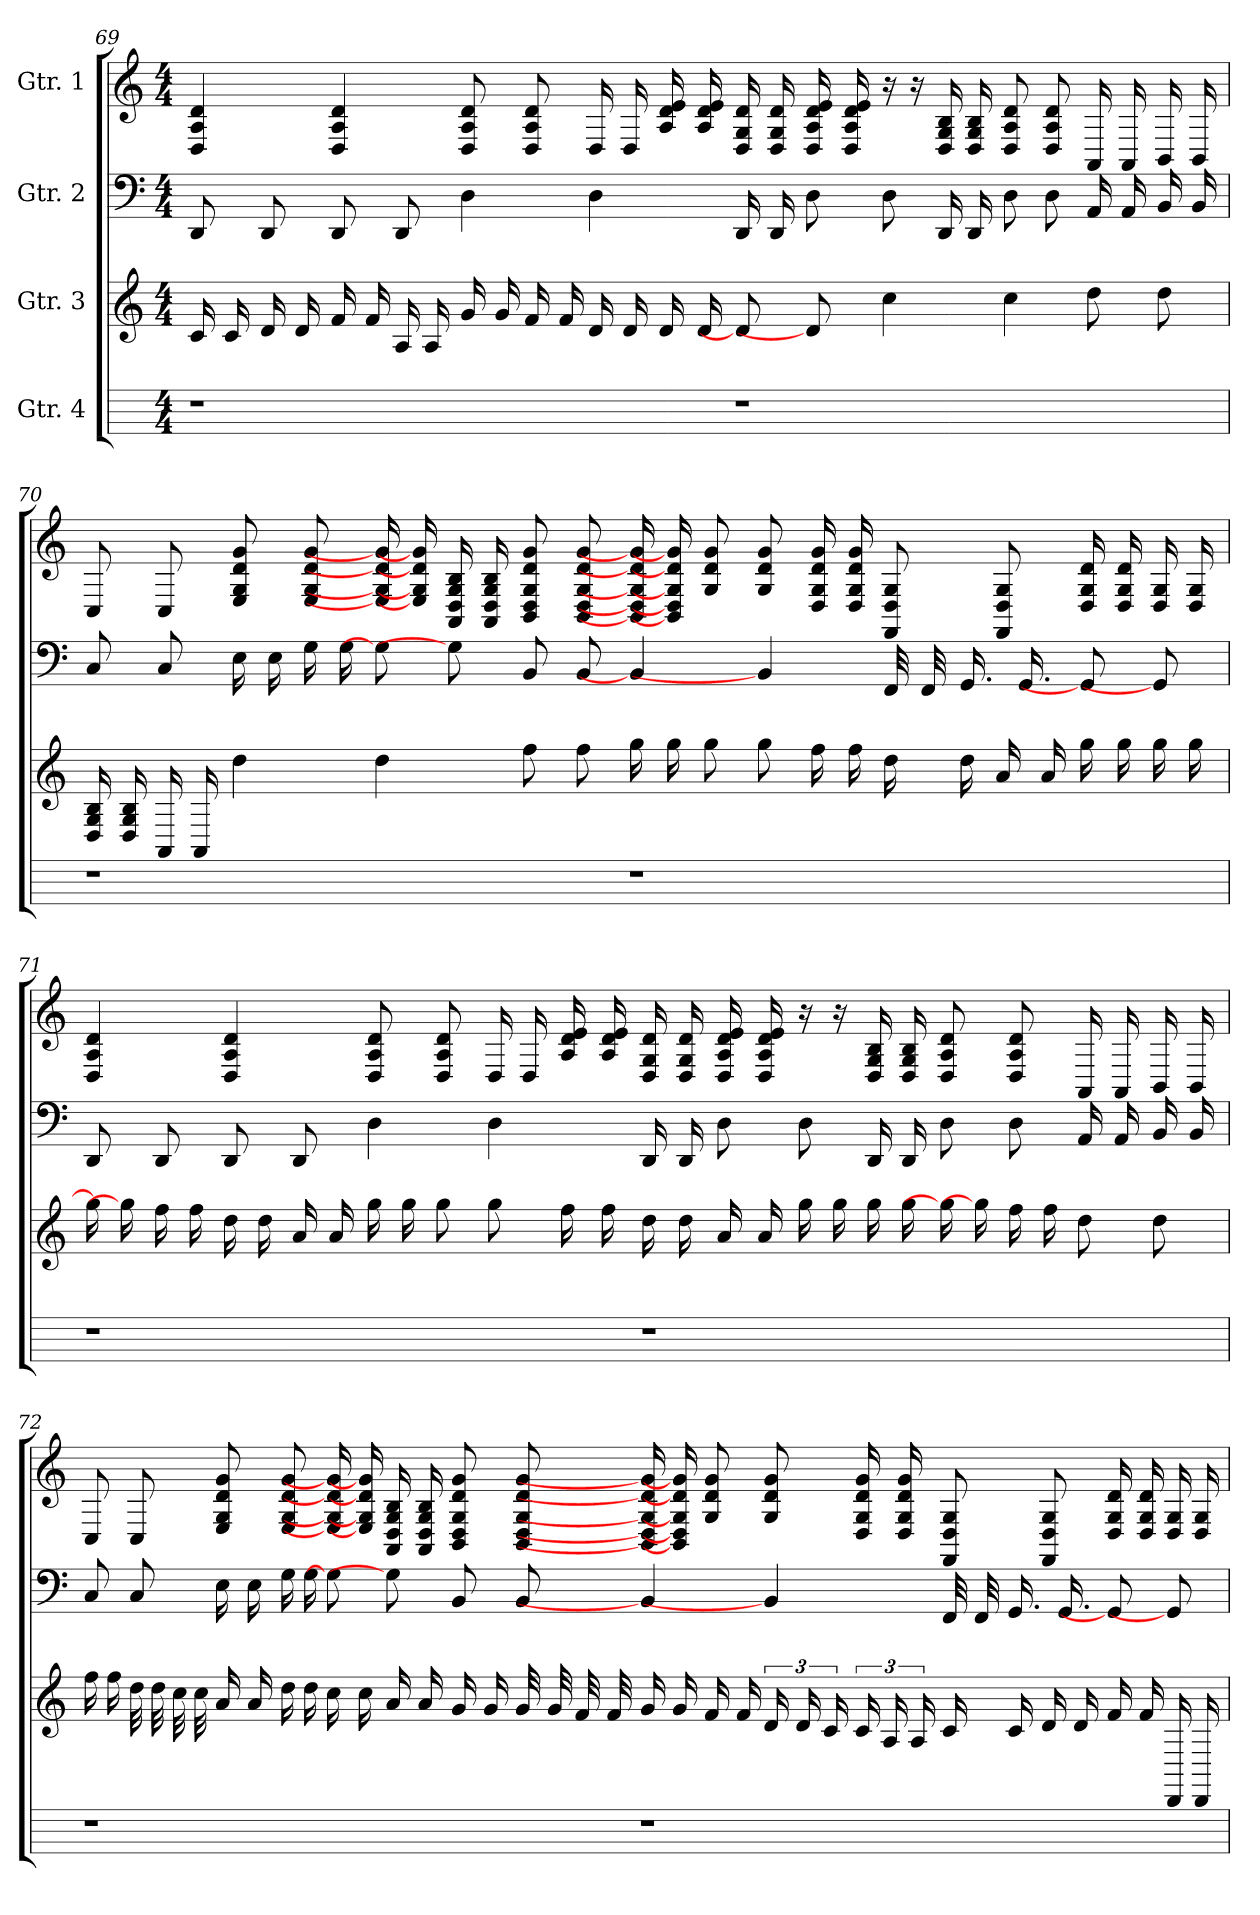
**kern	**kern	**kern	**kern
*part4	*part3	*part2	*part1
*staff4	*staff3	*staff2	*staff1
*I"Gtr. 4	*I"Gtr. 3	*I"Gtr. 2	*I"Gtr. 1
*	*	*	*
*k[]	*k[]	*k[]	*k[]
*M4/4	*M4/4	*M4/4	*M4/4
=69	=69	=69	=69
1r	16c	8DD	4d 4A 4D
.	16c	.	.
.	16d	8DD	.
.	16d	.	.
.	16f	8DD	4d 4A 4D
.	16f	.	.
.	16A	8DD	.
.	16A	.	.
.	16g	4D	8d 8A 8D
.	16g	.	.
.	16f	.	8d 8A 8D
.	16f	.	.
.	16d	4D	16D
.	16d	.	16D
.	16d	.	16e 16d 16A
.	16d	.	16e 16d 16A
1r	8d]	16DD	16d 16G 16D
.	.	16DD	16d 16G 16D
.	8d]	8D	16e 16d 16A 16D
.	.	.	16e 16d 16A 16D
.	4cc	8D	16r
.	.	.	16r
.	.	16DD	16B 16G 16D
.	.	16DD	16B 16G 16D
.	4cc	8D	8d 8A 8D
.	.	8D	8d 8A 8D
.	8dd	16AA	16AA
.	.	16AA	16AA
.	8dd	16BB	16BB
.	.	16BB	16BB
=70	=70	=70	=70
1r	16B 16G 16D	8C	8C
.	16B 16G 16D	.	.
.	16AA	8C	8C
.	16AA	.	.
.	4dd	16E	8g 8d 8G 8E
.	.	16E	.
.	.	16G	8g 8d 8G 8E
.	.	16G	.
.	4dd	8G]	16g] 16d] 16G] 16E]
.	.	.	16g] 16d] 16G] 16E]
.	.	8G]	16B 16G 16D 16AA
.	.	.	16B 16G 16D 16AA
.	8ff	8BB	8g 8d 8G 8D 8BB
.	8ff	8BB	8g 8d 8G 8D 8BB
1r	16gg	4BB]	16g] 16d] 16G] 16D] 16BB]
.	16gg	.	16g] 16d] 16G] 16D] 16BB]
.	8gg	.	8g 8d 8G
.	8gg	4BB]	8g 8d 8G
.	16ff	.	16g 16d 16G 16D
.	16ff	.	16g 16d 16G 16D
.	16dd	32FF	8G 8D 8FF
.	.	32FF	.
.	16dd	16.GG	.
.	16a	.	8G 8D 8FF
.	.	16.GG	.
.	16a	.	.
.	16gg	8GG]	16d 16G 16D
.	16gg	.	16d 16G 16D
.	16gg	8GG]	16G 16D
.	16gg	.	16G 16D
=71	=71	=71	=71
1r	16gg]	8DD	4d 4A 4D
.	16gg]	.	.
.	16ff	8DD	.
.	16ff	.	.
.	16dd	8DD	4d 4A 4D
.	16dd	.	.
.	16a	8DD	.
.	16a	.	.
.	16gg	4D	8d 8A 8D
.	16gg	.	.
.	8gg	.	8d 8A 8D
.	8gg	4D	16D
.	.	.	16D
.	16ff	.	16e 16d 16A
.	16ff	.	16e 16d 16A
1r	16dd	16DD	16d 16G 16D
.	16dd	16DD	16d 16G 16D
.	16a	8D	16e 16d 16A 16D
.	16a	.	16e 16d 16A 16D
.	16gg	8D	16r
.	16gg	.	16r
.	16gg	16DD	16B 16G 16D
.	16gg	16DD	16B 16G 16D
.	16gg]	8D	8d 8A 8D
.	16gg]	.	.
.	16ff	8D	8d 8A 8D
.	16ff	.	.
.	8dd	16AA	16AA
.	.	16AA	16AA
.	8dd	16BB	16BB
.	.	16BB	16BB
=72	=72	=72	=72
1r	16ff	8C	8C
.	16ff	.	.
.	32dd	8C	8C
.	32dd	.	.
.	32cc	.	.
.	32cc	.	.
.	16a	16E	8g 8d 8G 8E
.	16a	16E	.
.	16dd	16G	8g 8d 8G 8E
.	16dd	16G	.
.	16cc	8G]	16g] 16d] 16G] 16E]
.	16cc	.	16g] 16d] 16G] 16E]
.	16a	8G]	16B 16G 16D 16AA
.	16a	.	16B 16G 16D 16AA
.	16g	8BB	8g 8d 8G 8D 8BB
.	16g	.	.
.	32g	8BB	8g 8d 8G 8D 8BB
.	32g	.	.
.	32f	.	.
.	32f	.	.
1r	16g	4BB]	16g] 16d] 16G] 16D] 16BB]
.	16g	.	16g] 16d] 16G] 16D] 16BB]
.	16f	.	8g 8d 8G
.	16f	.	.
.	24d	4BB]	8g 8d 8G
.	24d	.	.
.	24c	.	.
.	24c	.	16g 16d 16G 16D
.	24A	.	.
.	.	.	16g 16d 16G 16D
.	24A	.	.
.	16c	32FF	8G 8D 8FF
.	.	32FF	.
.	16c	16.GG	.
.	16d	.	8G 8D 8FF
.	.	16.GG	.
.	16d	.	.
.	16f	8GG]	16d 16G 16D
.	16f	.	16d 16G 16D
.	16DD	8GG]	16G 16D
.	16DD	.	16G 16D
=	=	=	=
*-	*-	*-	*-
